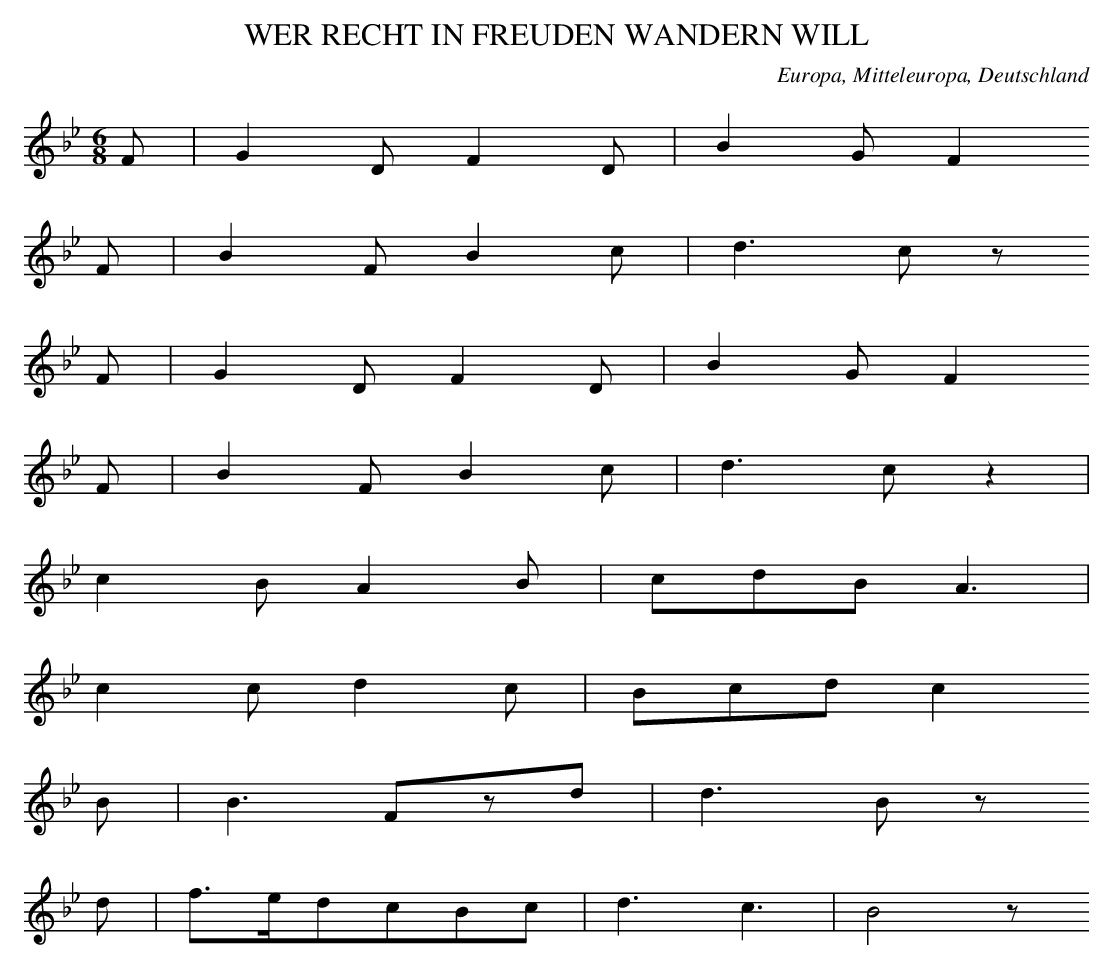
X:1
T: WER RECHT IN FREUDEN WANDERN WILL
O: Europa, Mitteleuropa, Deutschland
M: 6/8
L: 1/16
K: Bb
F2 | G4D2F4D2 | B4G2F4
F2 | B4F2B4c2 | d6c2z2
F2 | G4D2F4D2 | B4G2F4
F2 | B4F2B4c2 | d6c2z4 |
c4B2A4B2 | c2d2B2A6 |
c4c2d4c2 | B2c2d2c4
B2 | B6F2z2d2 | d6B2z2
d2 | f3ed2c2B2c2 | d6c6 | B8z2
